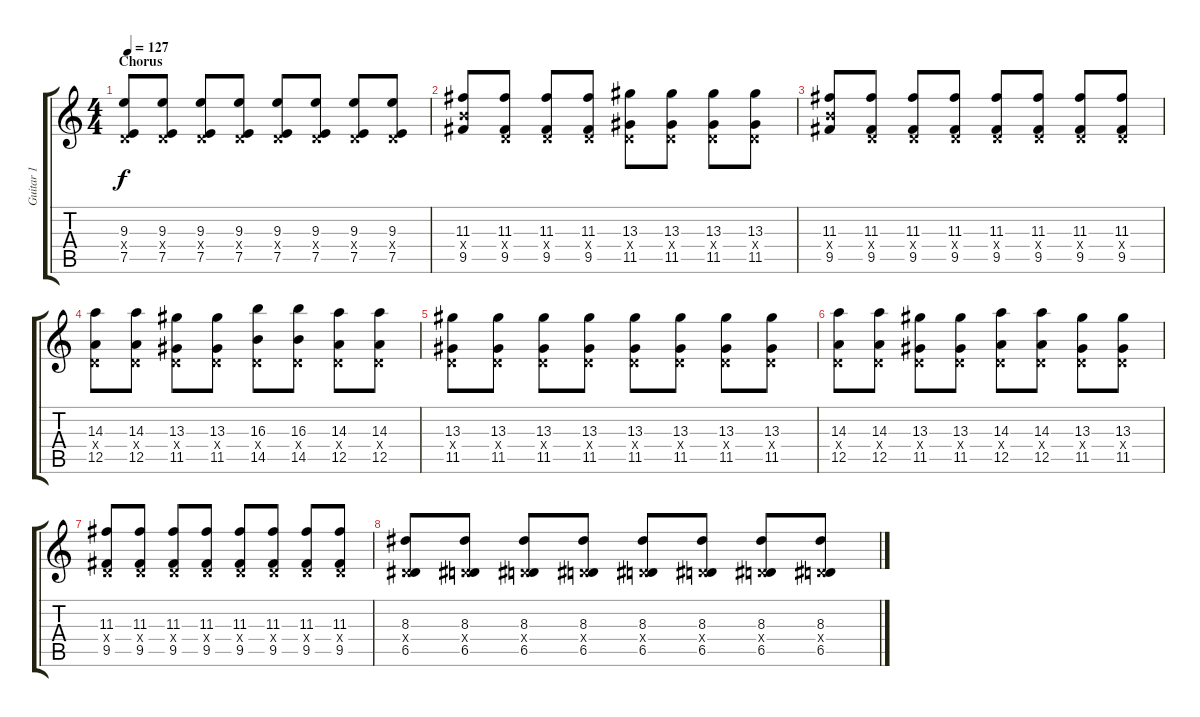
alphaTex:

\track ("Guitar 1" "Guitar 1") {instrument electricguitarmuted}
\staff {score tabs}
\tuning (E4 B3 G3 D3 A2 E2) {hide}
\ts (4 4)
\section ("" "Chorus")
\tempo 127
\clef g2
\ks c
(9.3 0.4{x} 7.5).8{dy f instrument distortionguitar} (9.3 0.4{x} 7.5).8 (9.3 0.4{x} 7.5).8 (9.3 0.4{x} 7.5).8 (9.3 0.4{x} 7.5).8 (9.3 0.4{x} 7.5).8 (9.3 0.4{x} 7.5).8 (9.3 0.4{x} 7.5).8 |
(11.3 9.4{x} 9.5).8 (11.3 0.4{x} 9.5).8 (11.3 0.4{x} 9.5).8 (11.3 0.4{x} 9.5).8 (13.3 0.4{x} 11.5).8 (13.3 0.4{x} 11.5).8 (13.3 0.4{x} 11.5).8 (13.3 0.4{x} 11.5).8 |
(11.3 9.4{x} 9.5).8 (11.3 0.4{x} 9.5).8 (11.3 0.4{x} 9.5).8 (11.3 0.4{x} 9.5).8 (11.3 0.4{x} 9.5).8 (11.3 0.4{x} 9.5).8 (11.3 0.4{x} 9.5).8 (11.3 0.4{x} 9.5).8 |
(14.3 0.4{x} 12.5).8 (14.3 0.4{x} 12.5).8 (13.3 0.4{x} 11.5).8 (13.3 0.4{x} 11.5).8 (16.3 0.4{x} 14.5).8 (16.3 0.4{x} 14.5).8 (14.3 0.4{x} 12.5).8 (14.3 0.4{x} 12.5).8 |
(13.3 0.4{x} 11.5).8 (13.3 0.4{x} 11.5).8 (13.3 0.4{x} 11.5).8 (13.3 0.4{x} 11.5).8 (13.3 0.4{x} 11.5).8 (13.3 0.4{x} 11.5).8 (13.3 0.4{x} 11.5).8 (13.3 0.4{x} 11.5).8 |
(14.3 0.4{x} 12.5).8 (14.3 0.4{x} 12.5).8 (13.3 0.4{x} 11.5).8 (13.3 0.4{x} 11.5).8 (14.3 0.4{x} 12.5).8 (14.3 0.4{x} 12.5).8 (13.3 0.4{x} 11.5).8 (13.3 0.4{x} 11.5).8 |
(11.3 0.4{x} 9.5).8 (11.3 0.4{x} 9.5).8 (11.3 0.4{x} 9.5).8 (11.3 0.4{x} 9.5).8 (11.3 0.4{x} 9.5).8 (11.3 0.4{x} 9.5).8 (11.3 0.4{x} 9.5).8 (11.3 0.4{x} 9.5).8 |
(8.3 0.4{x} 6.5).8 (8.3 0.4{x} 6.5).8 (8.3 0.4{x} 6.5).8 (8.3 0.4{x} 6.5).8 (8.3 0.4{x} 6.5).8 (8.3 0.4{x} 6.5).8 (8.3 0.4{x} 6.5).8 (8.3 0.4{x} 6.5).8
